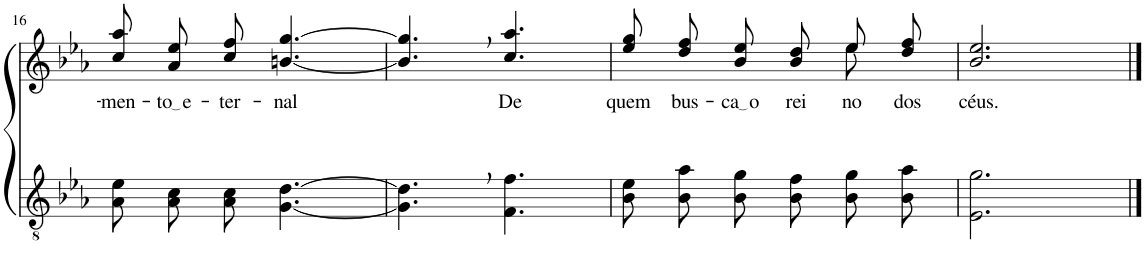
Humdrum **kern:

**kern	**kern	**text
*part2	*part1	*part1
*staff2	*staff1	*staff1
*I"Parte III e IV	*I"Parte I e II	*
!!LO:PB:g=z
*clefGv2	*clefG2	*
*Trd4c7	*Trd4c7	*
*k[b-e-a-]	*k[b-e-a-]	*
*M6/8	*M6/8	*
=16	=16	=16
!	!	!LO:LY:b
8A-\ 8e-\L	8cc\ 8aa-\L	-men-
!	!	!LO:LY:b
8A-\ 8c\	8a-\ 8ee-\	to e
!	!	!LO:LY:b
8A-\ 8c\J	8cc\ 8ff\J	-ter-
!	!	!LO:LY:b
[4.G\ [4.d\	[4.bn/ [4.gg/	-nal
=17	=17	=17
4.G\], 4.d\],	4.b/], 4.gg/],	.
!	!	!LO:LY:b
4.F\ 4.f\	4.cc/ 4.aa-/	De
=18	=18	=18
*	*^	*
!	!	!	!LO:LY:b
8B-\ 8e-\L	2ryy	8ee-\ 8gg\L	quem
!	!	!	!LO:LY:b
8B-\ 8a-\	.	8dd\ 8ff\	bus-
!	!	!	!LO:LY:b
8B-\ 8g\J	.	8b-\ 8ee-\J	ca o
!	!	!	!LO:LY:b
8B-\ 8f\L	.	8b-\ 8dd\L	rei-
!	!	!	!LO:LY:b
8B-\ 8g\	8ee-\	8ee-\	-no
!	!	!	!LO:LY:b
8B-\ 8a-\J	8ryy	8dd\ 8ff\J	dos
=19	=19	=19	=19
!	!	!	!LO:LY:b
*	*v	*v	*
2.E-\ 2.g\	2.b-/ 2.ee-/	céus.
==	==	==
*-	*-	*-
